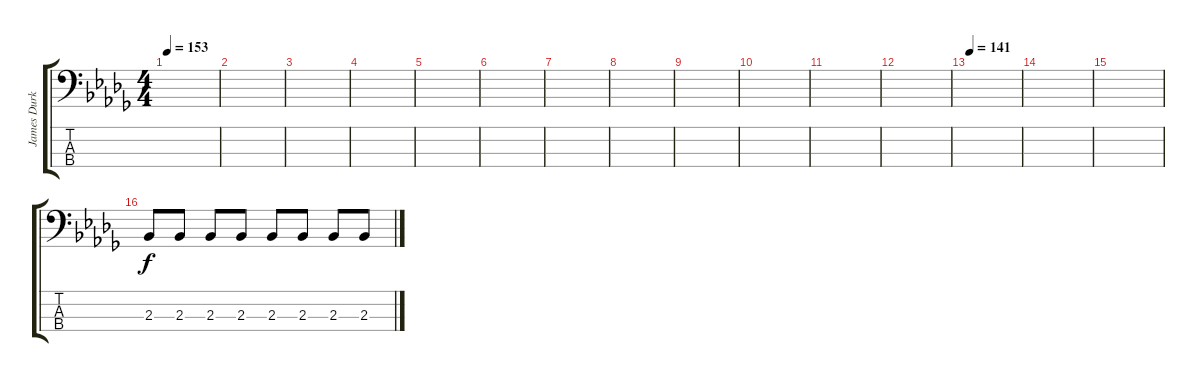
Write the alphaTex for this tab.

\track ("James Durkin (Bass)" "James Durk") {instrument electricbassfinger}
\staff {score tabs}
\tuning (Gb2 Db2 Ab1 Eb1) {hide}
\ts (4 4)
\tempo 153
\clef f4
\ks db
|
|
|
|
|
|
|
|
|
|
|
|
\tempo 141
|
|
|
2.3.8 2.3.8 2.3.8 2.3.8 2.3.8 2.3.8 2.3.8 2.3{ss}.8
